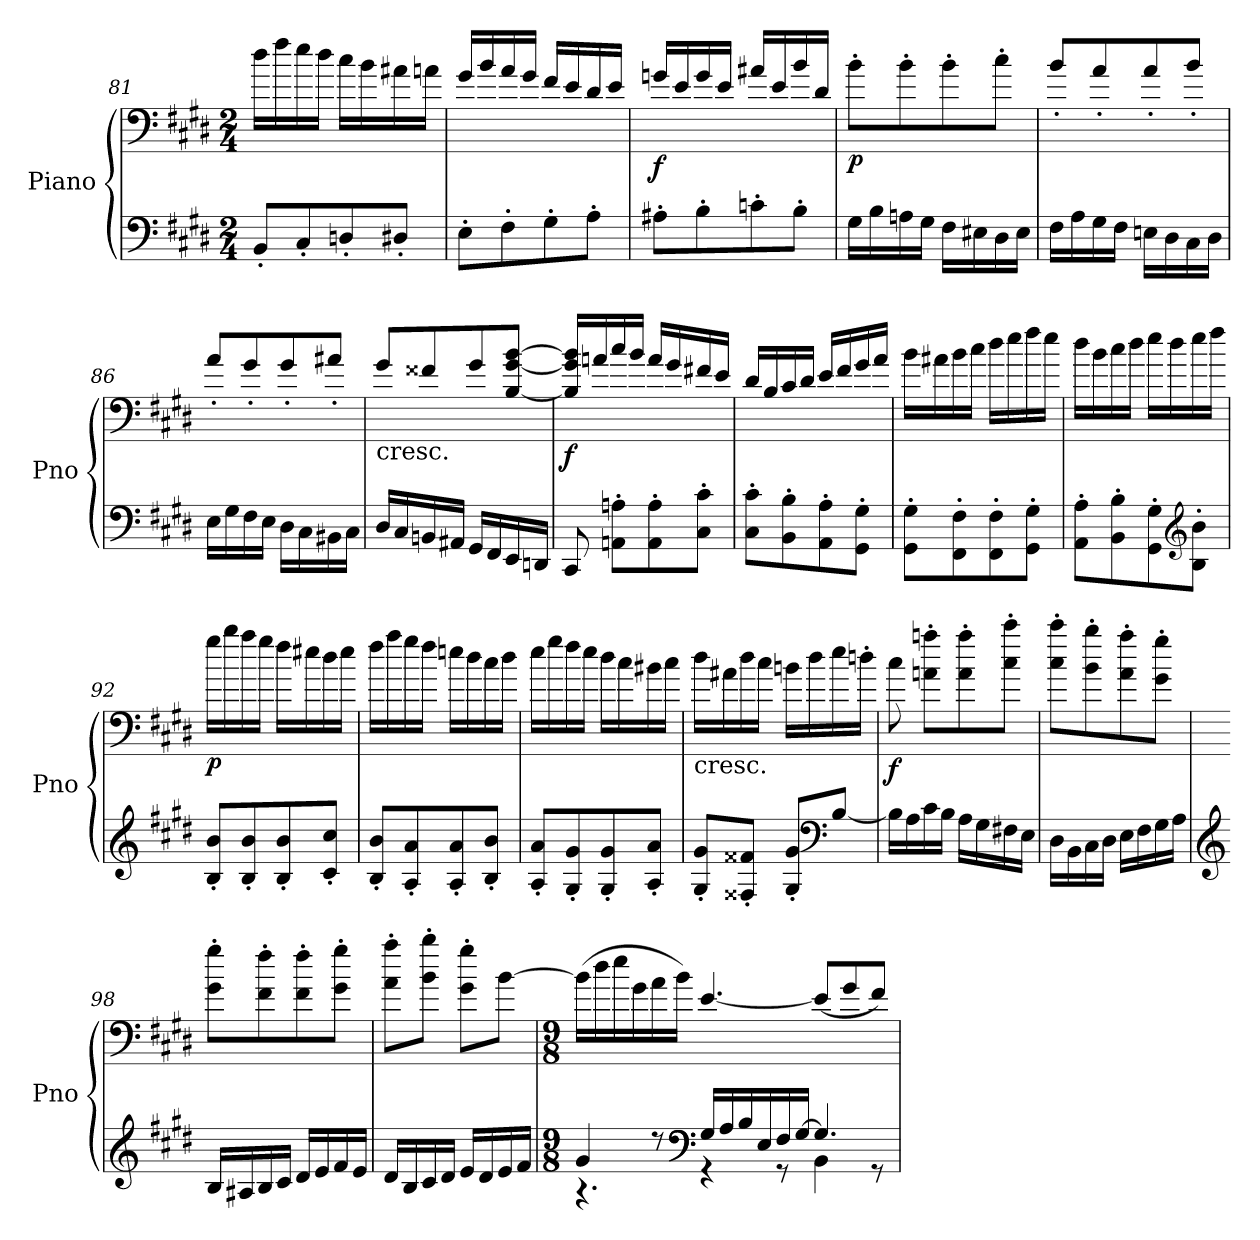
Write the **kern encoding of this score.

**kern	**kern	**dynam
*part1	*part1	*part1
*staff2	*staff1	*staff1/2
*I"Piano	*	*
*I'Pno	*	*
*clefF4	*clefF4	*
*k[f#c#g#d#]	*k[f#c#g#d#]	*
*E:	*E:	*
*M2/4	*M2/4	*
=81	=81	=81
8BB'/L	16dd#\LL	.
.	16ff#\	.
8C#'/	16ee\	.
.	16dd#\JJ	.
8Dn'/	16cc#\LL	.
.	16b\	.
8D#X'/J	16a#X\	.
.	16an\JJ	.
=82	=82	=82
8E'\L	16g#/LL	.
.	16b/	.
8F#'\	16a/	.
.	16g#/JJ	.
8G#'\	16f#/LL	.
.	16e/	.
8A'\J	16d#/	.
.	16e/JJ	.
=83	=83	=83
!	!	!LO:DY:b
8A#X'\L	16gn/LL	f
.	16e/	.
8B'\	16g/	.
.	16e/JJ	.
8cn'\	16a#X/LL	.
.	16e/	.
8B'\J	16b/	.
.	16d#/JJ	.
!!LO:LB:g=z
=84	=84	=84
!	!	!LO:DY:b
16G#\LL	8b'\L	p
16B\	.	.
16An\	8b'\	.
16G#\JJ	.	.
16F#\LL	8b'\	.
16E#X\	.	.
16D#\	8cc#'\J	.
16E#\JJ	.	.
=85	=85	=85
16F#\LL	8b'/L	.
16A\	.	.
16G#\	8a'/	.
16F#\JJ	.	.
16En\LL	8a'/	.
16D#\	.	.
16C#\	8b'/J	.
16D#\JJ	.	.
=86	=86	=86
16E\LL	8a'/L	.
16G#\	.	.
16F#\	8g#'/	.
16E\JJ	.	.
16D#\LL	8g#'/	.
16C#\	.	.
16BB#X\	8a#X'/J	.
16C#\JJ	.	.
=87	=87	=87
!	!LO:TX:b:t=cresc.	!
16D#/LL	8g#/L	.
16C#/	.	.
16BBn/	8f##X/	.
16AA#X/JJ	.	.
16GG#/LL	8g#/	.
16FF#/	.	.
16EE/	[8B/ [8g#/ [8b/J	.
16DDn/JJ	.	.
!!LO:LB:g=z
=88	=88	=88
!	!	!LO:DY:b
8CC#/	16B/] 16g#/] 16b/]LL	f
.	16an/	.
8AAn\' 8An\'L	16cc#/	.
.	16b/JJ	.
8AA\' 8A\'	16a/LL	.
.	16g#/	.
8C#\' 8c#\'J	16f#X/	.
.	16e/JJ	.
=89	=89	=89
8C#\' 8c#\'L	16d#/LL	.
.	16B/	.
8BB\' 8B\'	16c#/	.
.	16d#/JJ	.
8AA\' 8A\'	16e/LL	.
.	16f#/	.
8GG#\' 8G#\'J	16g#/	.
.	16a/JJ	.
=90	=90	=90
8GG#\' 8G#\'L	16b\LL	.
.	16a#X\	.
8FF#\' 8F#\'	16b\	.
.	16cc#\JJ	.
8FF#\' 8F#\'	16dd#\LL	.
.	16ee\	.
8GG#\' 8G#\'J	16ff#\	.
.	16ee\JJ	.
=91	=91	=91
8AA\' 8A\'L	16dd#\LL	.
.	16b\	.
8BB\' 8B\'	16cc#\	.
.	16dd#\JJ	.
8GG#\' 8G#\'	16ee\LL	.
.	16dd#\	.
*clefG2	*	*
8B\' 8b\'J	16ee\	.
.	16ff#\JJ	.
!!LO:LB:g=z
=92	=92	=92
!	!	!LO:DY:b
8B/' 8b/'L	16gg#\LL	p
.	16bb\	.
8B/' 8b/'	16aa\	.
.	16gg#\JJ	.
8B/' 8b/'	16ff#\LL	.
.	16ee#X\	.
8c#/' 8cc#/'J	16dd#\	.
.	16ee#\JJ	.
=93	=93	=93
8B/' 8b/'L	16ff#\LL	.
.	16aa\	.
8A/' 8a/'	16gg#\	.
.	16ff#\JJ	.
8A/' 8a/'	16een\LL	.
.	16dd#\	.
8B/' 8b/'J	16cc#\	.
.	16dd#\JJ	.
=94	=94	=94
8A/' 8a/'L	16ee\LL	.
.	16gg#\	.
8G#/' 8g#/'	16ff#\	.
.	16ee\JJ	.
8G#/' 8g#/'	16dd#\LL	.
.	16cc#\	.
8A/' 8a/'J	16b#X\	.
.	16cc#\JJ	.
=95	=95	=95
!	!LO:TX:b:t=cresc.	!
8G#/' 8g#/'L	16dd#\LL	.
.	16a#X\	.
8F##X/' 8f##X/'J	16dd#\	.
.	16cc#\JJ	.
8G#/' 8g#/'L	16bn\LL	.
.	16dd#\	.
*clefF4	*	*
[8B/J	16ee\	.
.	16ddn'\JJ	.
!!LO:PB:g=z
=96	=96	=96
!	!	!LO:DY:b
16B\LL]	8cc#\	f
16A\	.	.
16c#\	8an\' 8aan\'L	.
16B\JJ	.	.
16A\LL	8a\' 8aa\'	.
16G#\	.	.
16F#X\	8cc#\' 8ccc#\'J	.
16E\JJ	.	.
=97	=97	=97
16D#\LL	8cc#\' 8ccc#\'L	.
16BB\	.	.
16C#\	8b\' 8bb\'	.
16D#\JJ	.	.
16E\LL	8a\' 8aa\'	.
16F#\	.	.
16G#\	8g#\' 8gg#\'J	.
16A\JJ	.	.
=98	=98	=98
*clefG2	*	*
16B/LL	8g#\' 8gg#\'L	.
16A#X/	.	.
16B/	8f#\' 8ff#\'	.
16c#/JJ	.	.
16d#/LL	8f#\' 8ff#\'	.
16e/	.	.
16f#/	8g#\' 8gg#\'J	.
16e/JJ	.	.
=99	=99	=99
16d#/LL	8a\' 8aa\'L	.
16B/	.	.
16c#/	8b\' 8bb\'J	.
16d#/JJ	.	.
16e/LL	8g#\' 8gg#\'L	.
16d#/	.	.
16e/	[8b\J	.
16f#/JJ	.	.
!!LO:LB:g=z
=100	=100	=100
*M9/8	*M9/8	*
*^	*	*
4g#/	4.r	(>16b\LL]	.
.	.	16dd#\	.
.	.	16ee\	.
.	.	16g#\	.
8r	.	16a\	.
.	.	16b\JJ)	.
*clefF4	*	*	*
16G#/LL	4r	[4.e/	.
16A/	.	.	.
16B/	.	.	.
16E/	.	.	.
16F#/	8r	.	.
[16G#/JJ	.	.	.
4.G#/]	4BB\	(<8e/L]	.
.	.	8g#/	.
.	8r	8f#/J)	.
*v	*v	*	*
=	=	=
*-	*-	*-
